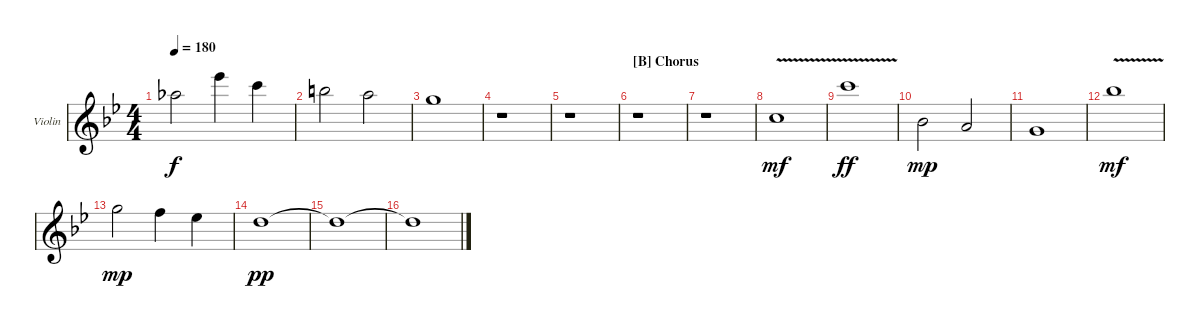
\defaultSystemsLayout 4
\bracketExtendMode groupsimilarinstruments
\firstSystemTrackNameOrientation horizontal
\otherSystemsTrackNameOrientation horizontal
\track ("Violin" "Violin") {instrument violin}
\staff {score}
\tuning (E5 A4 D4 G3)
\ts (4 4)
\tempo 180
\clef g2
\scale
0.333333
\ks bb
4.1.2{dy f} 11.1.4 8.1.4 |
\scale
0.333333 7.1.2 5.1.2 |
\scale
0.333333 3.1.1 |
\scale
0.333333 r.1 |
\scale
0.333333 r.1 |
\section ("B" "Chorus")
\scale
0.333333 r.1 |
\scale
0.333333 r.1 |
\scale
0.333333 3.2{v}.1{dy mf} |
\scale
0.333333 8.1{v}.1{dy ff} |
\scale
0.333333 8.3.2{dy mp} 0.2.2 |
\scale
0.333333 5.3.1 |
\scale
0.333333 6.1{v}.1{dy mf} |
\scale
0.333333 3.1.2{dy mp} 1.1.4 6.2.4 |
\scale
0.333333 5.2.1{dy pp} |
\scale
0.333333 5.2{t}.1 |
\scale
0.333333 5.2{t}.1
